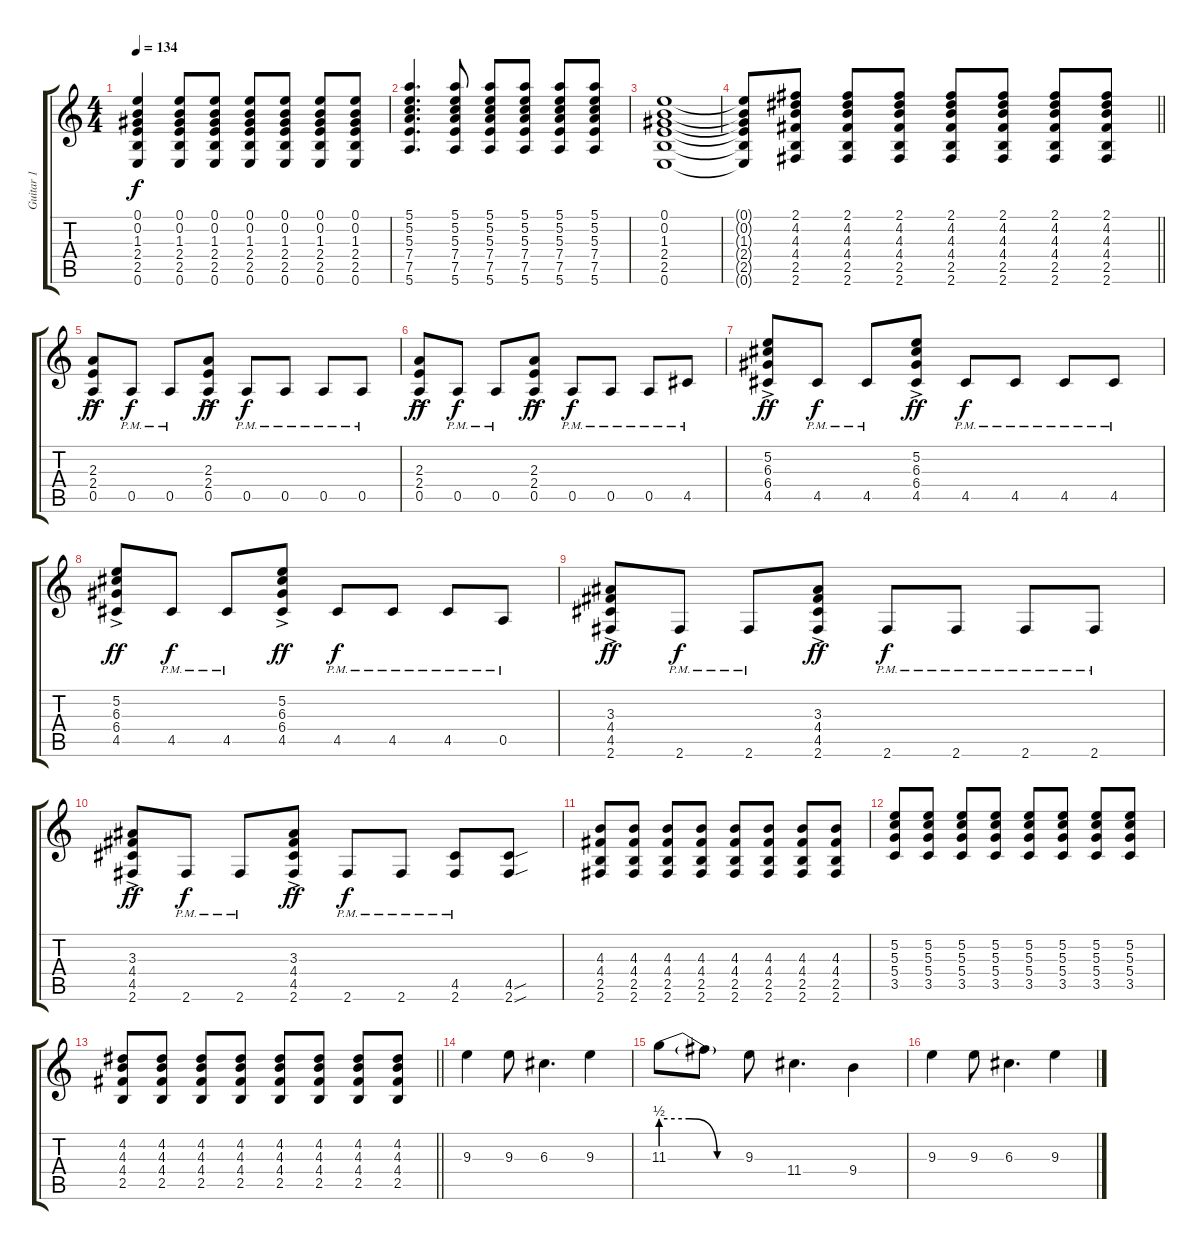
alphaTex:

\track ("Guitar 1" "Guitar 1") {instrument electricguitarjazz}
\staff {score tabs}
\tuning (E4 B3 G3 D3 A2 E2) {hide}
\ts (4 4)
\tempo 134
\clef g2
\ks c
(0.1 0.2 1.3 2.4 2.5 0.6).4{dy f} (0.1 0.2 1.3 2.4 2.5 0.6).8 (0.1 0.2 1.3 2.4 2.5 0.6).8 (0.1 0.2 1.3 2.4 2.5 0.6).8 (0.1 0.2 1.3 2.4 2.5 0.6).8 (0.1 0.2 1.3 2.4 2.5 0.6).8 (0.1 0.2 1.3 2.4 2.5 0.6).8 |
(5.1 5.2 5.3 7.4 7.5 5.6).4{d} (5.1 5.2 5.3 7.4 7.5 5.6).8 (5.1 5.2 5.3 7.4 7.5 5.6).8 (5.1 5.2 5.3 7.4 7.5 5.6).8 (5.1 5.2 5.3 7.4 7.5 5.6).8 (5.1 5.2 5.3 7.4 7.5 5.6).8 |
(0.1 0.2 1.3 2.4 2.5 0.6).1 |
\barLineRight lightlight
(0.1{t} 0.2{t} 1.3{t} 2.4{t} 2.5{t} 0.6{t}).8 (2.1 4.2 4.3 4.4 2.5 2.6).8 (2.1 4.2 4.3 4.4 2.5 2.6).8 (2.1 4.2 4.3 4.4 2.5 2.6).8 (2.1 4.2 4.3 4.4 2.5 2.6).8 (2.1 4.2 4.3 4.4 2.5 2.6).8 (2.1 4.2 4.3 4.4 2.5 2.6).8 (2.1 4.2 4.3 4.4 2.5 2.6).8 |
(2.3{ac} 2.4{ac} 0.5{ac}).8{dy ff} 0.5{pm}.8{dy f} 0.5{pm}.8 (2.3{ac} 2.4{ac} 0.5{ac}).8{dy ff} 0.5{pm}.8{dy f} 0.5{pm}.8 0.5{pm}.8 0.5{pm}.8 |
(2.3{ac} 2.4{ac} 0.5{ac}).8{dy ff} 0.5{pm}.8{dy f} 0.5{pm}.8 (2.3{ac} 2.4{ac} 0.5{ac}).8{dy ff} 0.5{pm}.8{dy f} 0.5{pm}.8 0.5{pm}.8 4.5{pm}.8 |
(5.2{ac} 6.3{ac} 6.4{ac} 4.5{ac}).8{dy ff} 4.5{pm}.8{dy f} 4.5{pm}.8 (5.2{ac} 6.3{ac} 6.4{ac} 4.5{ac}).8{dy ff} 4.5{pm}.8{dy f} 4.5{pm}.8 4.5{pm}.8 4.5{pm}.8 |
(5.2{ac} 6.3{ac} 6.4{ac} 4.5{ac}).8{dy ff} 4.5{pm}.8{dy f} 4.5{pm}.8 (5.2{ac} 6.3{ac} 6.4{ac} 4.5{ac}).8{dy ff} 4.5{pm}.8{dy f} 4.5{pm}.8 4.5{pm}.8 0.5{pm}.8 |
(3.3{ac} 4.4{ac} 4.5{ac} 2.6{ac}).8{dy ff} 2.6{pm}.8{dy f} 2.6{pm}.8 (3.3{ac} 4.4{ac} 4.5{ac} 2.6{ac}).8{dy ff} 2.6{pm}.8{dy f} 2.6{pm}.8 2.6{pm}.8 2.6{pm}.8 |
(3.3{ac} 4.4{ac} 4.5{ac} 2.6{ac}).8{dy ff} 2.6{pm}.8{dy f} 2.6{pm}.8 (3.3{ac} 4.4{ac} 4.5{ac} 2.6{ac}).8{dy ff} 2.6{pm}.8{dy f} 2.6{pm}.8 (4.5{pm} 2.6{pm}).8 (4.5{sou} 2.6{sou}).8 |
(4.3 4.4 2.5 2.6).8 (4.3 4.4 2.5 2.6).8 (4.3 4.4 2.5 2.6).8 (4.3 4.4 2.5 2.6).8 (4.3 4.4 2.5 2.6).8 (4.3 4.4 2.5 2.6).8 (4.3 4.4 2.5 2.6).8 (4.3 4.4 2.5 2.6).8 |
(5.2 5.3 5.4 3.5).8 (5.2 5.3 5.4 3.5).8 (5.2 5.3 5.4 3.5).8 (5.2 5.3 5.4 3.5).8 (5.2 5.3 5.4 3.5).8 (5.2 5.3 5.4 3.5).8 (5.2 5.3 5.4 3.5).8 (5.2 5.3 5.4 3.5).8 |
\barLineRight lightlight
(4.2 4.3 4.4 2.5).8 (4.2 4.3 4.4 2.5).8 (4.2 4.3 4.4 2.5).8 (4.2 4.3 4.4 2.5).8 (4.2 4.3 4.4 2.5).8 (4.2 4.3 4.4 2.5).8 (4.2 4.3 4.4 2.5).8 (4.2 4.3 4.4 2.5).8 |
9.3.4{instrument electricguitarjazz} 9.3.8 6.3.4{d} 9.3.4 |
11.3{be (custom 0 2 20 2 40 0 60 0)}.8 11.3{t}.8 9.3.8 11.4.4{d} 9.4.4 |
9.3.4 9.3.8 6.3.4{d} 9.3.4
